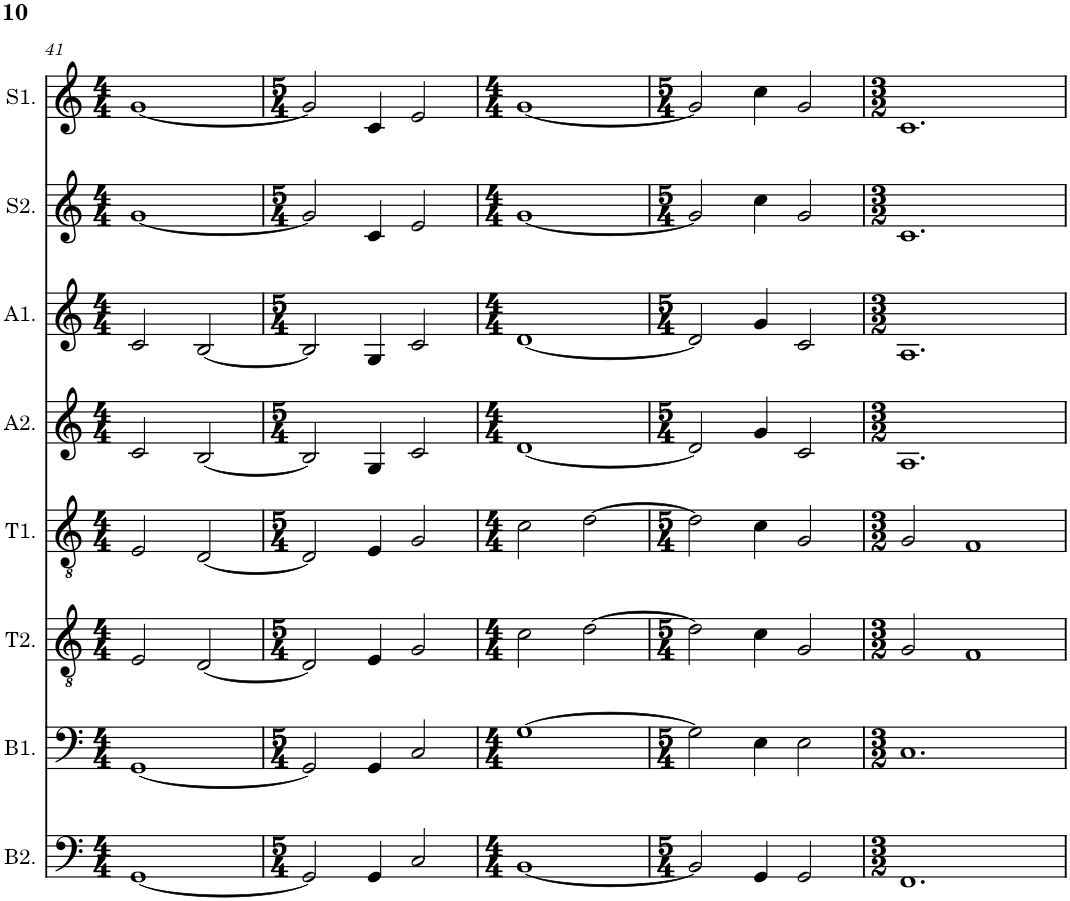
**kern	**kern	**kern	**kern	**kern	**kern	**kern	**kern
*part8	*part7	*part6	*part5	*part4	*part3	*part2	*part1
*staff8	*staff7	*staff6	*staff5	*staff4	*staff3	*staff2	*staff1
*I"Bass 2	*I"Bass 1	*I"Tenor 2	*I"Tenor 1	*I"Alto 2	*I"Alto 1	*I"Soprano 2	*I"Soprano 1
*I'B2.	*I'B1.	*I'T2.	*I'T1.	*I'A2.	*I'A1.	*I'S2.	*I'S1.
!!LO:PB:g=z
*clefF4	*clefF4	*clefGv2	*clefGv2	*clefG2	*clefG2	*clefG2	*clefG2
*k[]	*k[]	*k[]	*k[]	*k[]	*k[]	*k[]	*k[]
*M4/4	*M4/4	*M4/4	*M4/4	*M4/4	*M4/4	*M4/4	*M4/4
=41	=41	=41	=41	=41	=41	=41	=41
[1GG	[1GG	2E/	2E/	2c/	2c/	[1g	[1g
.	.	[2D/	[2D/	[2B/	[2B/	.	.
=42	=42	=42	=42	=42	=42	=42	=42
*M5/4	*M5/4	*M5/4	*M5/4	*M5/4	*M5/4	*M5/4	*M5/4
2GG/]	2GG/]	2D/]	2D/]	2B/]	2B/]	2g/]	2g/]
4GG/	4GG/	4E/	4E/	4G/	4G/	4c/	4c/
2C/	2C/	2G/	2G/	2c/	2c/	2e/	2e/
=43	=43	=43	=43	=43	=43	=43	=43
*M4/4	*M4/4	*M4/4	*M4/4	*M4/4	*M4/4	*M4/4	*M4/4
[1BB	[1G	2c\	2c\	[1d	[1d	[1g	[1g
.	.	[2d\	[2d\	.	.	.	.
=44	=44	=44	=44	=44	=44	=44	=44
*M5/4	*M5/4	*M5/4	*M5/4	*M5/4	*M5/4	*M5/4	*M5/4
2BB/]	2G\]	2d\]	2d\]	2d/]	2d/]	2g/]	2g/]
4GG/	4E\	4c\	4c\	4g/	4g/	4cc\	4cc\
2GG/	2E\	2G/	2G/	2c/	2c/	2g/	2g/
=45	=45	=45	=45	=45	=45	=45	=45
*M3/2	*M3/2	*M3/2	*M3/2	*M3/2	*M3/2	*M3/2	*M3/2
1.FF	1.C	2G/	2G/	1.A	1.A	1.c	1.c
.	.	1F	1F	.	.	.	.
=	=	=	=	=	=	=	=
*-	*-	*-	*-	*-	*-	*-	*-
